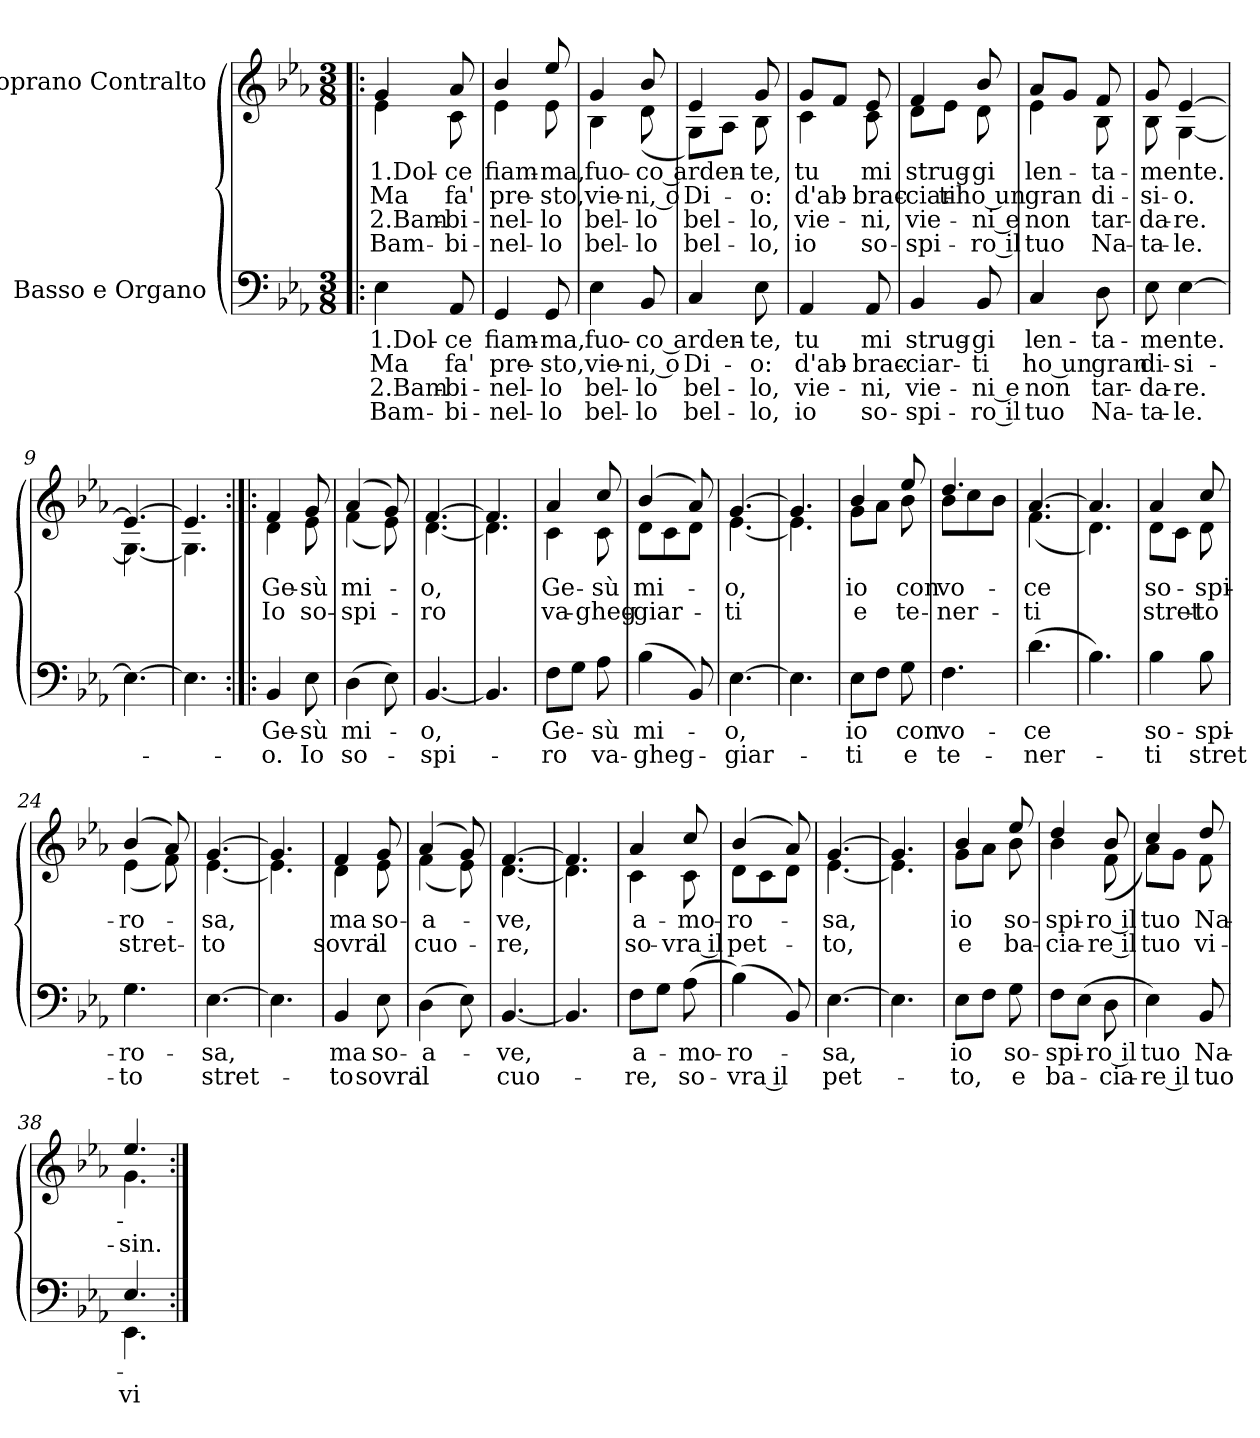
**kern	**text	**text	**text	**text	**kern	**text	**text	**text	**text
*part2	*part2	*part2	*part2	*part2	*part1	*part1	*part1	*part1	*part1
*staff2	*staff2	*staff2	*staff2	*staff2	*staff1	*staff1	*staff1	*staff1	*staff1
*I"Basso e Organo	*	*	*	*	*I"Soprano Contralto	*	*	*	*
*clefF4	*	*	*	*	*clefG2	*	*	*	*
*k[b-e-a-]	*	*	*	*	*k[b-e-a-]	*	*	*	*
*E-:	*	*	*	*	*E-:	*	*	*	*
*M3/8	*	*	*	*	*M3/8	*	*	*	*
=1!|:	=1!|:	=1!|:	=1!|:	=1!|:	=1!|:	=1!|:	=1!|:	=1!|:	=1!|:
!	!LO:LY:a:rj	!LO:LY:a:rj	!LO:LY:a:rj	!LO:LY:a:rj	!	!LO:LY:b:rj	!LO:LY:b:rj	!LO:LY:b:rj	!LO:LY:b:rj
*	*	*	*	*	*^	*	*	*	*
4E-\	1.Dol-	Ma	2.Bam-	Bam-	4g/	4e-\	1.Dol-	Ma	2.Bam-	Bam-
!	!LO:LY:a	!LO:LY:a	!LO:LY:a	!LO:LY:a	!	!	!LO:LY:b	!LO:LY:b	!LO:LY:b	!LO:LY:b
8AA-/	-ce	fa'	-bi-	-bi-	8a-/	8c\	-ce	fa'	-bi-	-bi-
=2	=2	=2	=2	=2	=2	=2	=2	=2	=2	=2
!	!LO:LY:a	!LO:LY:a	!LO:LY:a	!LO:LY:a	!	!	!LO:LY:b	!LO:LY:b	!LO:LY:b	!LO:LY:b
4GG</	fiam-	pre-	-nel-	-nel-	4b-/	4e-\	fiam-	pre-	-nel-	-nel-
!	!LO:LY:a	!LO:LY:a	!LO:LY:a	!LO:LY:a	!	!	!LO:LY:b	!LO:LY:b	!LO:LY:b	!LO:LY:b
8GG/	-ma,	-sto,	-lo	-lo	8ee-/	8e-\	-ma,	-sto,	-lo	-lo
=3	=3	=3	=3	=3	=3	=3	=3	=3	=3	=3
!	!LO:LY:a	!LO:LY:a	!LO:LY:a	!LO:LY:a	!	!	!LO:LY:b	!LO:LY:b	!LO:LY:b	!LO:LY:b
4E-\	fuo-	vie-	bel-	bel-	4g/	4B-\	fuo-	vie-	bel-	bel-
!	!LO:LY:a:rj	!LO:LY:a:rj	!LO:LY:a:rj	!LO:LY:a:rj	!	!	!LO:LY:b:rj	!LO:LY:b:rj	!LO:LY:b:rj	!LO:LY:b:rj
8BB-/	-co arden-	-ni, o	-lo	-lo	8b-/	(<8d\	-co arden-	-ni, o	-lo	-lo
=4	=4	=4	=4	=4	=4	=4	=4	=4	=4	=4
!	!	!LO:LY:a	!LO:LY:a	!LO:LY:a	!	!	!	!LO:LY:b	!LO:LY:b	!LO:LY:b
4C/	.	Di-	bel-	bel-	4e-/	8G\L)	.	Di-	bel-	bel-
.	.	.	.	.	.	8A-\J	.	.	.	.
!	!LO:LY:a	!LO:LY:a	!LO:LY:a	!LO:LY:a	!	!	!LO:LY:b	!LO:LY:b	!LO:LY:b	!LO:LY:b
8E-\	-te,	-o:	-lo,	-lo,	8g/	8B-\	-te,	-o:	-lo,	-lo,
=5	=5	=5	=5	=5	=5	=5	=5	=5	=5	=5
!	!LO:LY:a	!LO:LY:a	!LO:LY:a	!LO:LY:a	!	!	!LO:LY:b	!LO:LY:b	!LO:LY:b	!LO:LY:b
4AA-/	tu	d'ab-	vie-	io	8g/L	4c\	tu	d'ab-	vie-	io
.	.	.	.	.	8f/J	.	.	.	.	.
!	!LO:LY:a	!LO:LY:a	!LO:LY:a	!LO:LY:a	!	!	!LO:LY:b	!LO:LY:b	!LO:LY:b	!LO:LY:b
8AA-</	mi	-brac-	-ni,	so-	8e-/	8c\	mi	-brac-	-ni,	so-
=6	=6	=6	=6	=6	=6	=6	=6	=6	=6	=6
!	!LO:LY:a	!LO:LY:a	!LO:LY:a	!LO:LY:a	!	!	!LO:LY:b	!LO:LY:b	!LO:LY:b	!LO:LY:b
4BB-/	strug-	-ciar-	vie-	-spi-	4f/	8d\L	strug-	-ciar-	vie-	-spi-
!	!	!	!	!	!	!	!	!LO:LY:b	!	!
.	.	.	.	.	.	8e-\J	.	ti	.	.
!	!LO:LY:a	!LO:LY:a	!LO:LY:a	!LO:LY:a	!	!	!LO:LY:b	!LO:LY:b	!LO:LY:b	!LO:LY:b
8BB-/	-gi	-ti	-ni e	-ro il	8b-/	8d\	-gi	-ho un	-ni e	-ro il
=7	=7	=7	=7	=7	=7	=7	=7	=7	=7	=7
!	!LO:LY:a	!LO:LY:a	!LO:LY:a	!LO:LY:a	!	!	!LO:LY:b	!LO:LY:b	!LO:LY:b	!LO:LY:b
4C/	len-	ho un	non	tuo	8a-/L	4e-\	len-	gran	non	tuo
.	.	.	.	.	8g/J	.	.	.	.	.
!	!LO:LY:a	!LO:LY:a	!LO:LY:a	!LO:LY:a	!	!	!LO:LY:b	!LO:LY:b	!LO:LY:b	!LO:LY:b
8D>\	-ta-	gran	tar-	Na-	8f/	8B-\	-ta-	di-	tar-	Na-
=8	=8	=8	=8	=8	=8	=8	=8	=8	=8	=8
!	!LO:LY:a	!LO:LY:a	!LO:LY:a	!LO:LY:a	!	!	!LO:LY:b	!LO:LY:b	!LO:LY:b	!LO:LY:b
8E-\	-mente.	di-	-da-	-ta-	8g/	8B-\	-mente.	-si-	-da-	-ta-
!	!	!LO:LY:a	!LO:LY:a	!LO:LY:a	!	!	!	!LO:LY:b	!LO:LY:b	!LO:LY:b
[>4E-\	.	-si-	-re.	-le.	[>4e-/	[<4G\	.	-o.	-re.	-le.
=9	=9	=9	=9	=9	=9	=9	=9	=9	=9	=9
4.E-\_	.	.	.	.	4.e-/_	4.G\_	.	.	.	.
=10	=10	=10	=10	=10	=10	=10	=10	=10	=10	=10
4.E-\]	.	.	.	.	4.e-/]	4.G\]	.	.	.	.
!!LO:LB:g=z	!!
=11:|!|:	=11:|!|:	=11:|!|:	=11:|!|:	=11:|!|:	=11:|!|:	=11:|!|:	=11:|!|:	=11:|!|:	=11:|!|:	=11:|!|:
!	!LO:LY:a	!LO:LY:a	!	!	!	!	!LO:LY:b	!LO:LY:b	!	!
4BB-/	Ge-	-o.	.	.	4f/	4d\	Ge-	Io	.	.
!	!LO:LY:a	!LO:LY:a	!	!	!	!	!LO:LY:b	!LO:LY:b	!	!
8E-\	-sù	Io	.	.	8g/	8e-\	-sù	so-	.	.
=12	=12	=12	=12	=12	=12	=12	=12	=12	=12	=12
!	!LO:LY:a	!LO:LY:a	!	!	!	!	!LO:LY:b	!LO:LY:b	!	!
(>4D>\	mi-	so-	.	.	(4a-/	(<4f\	mi-	-spi-	.	.
8E-\)	.	.	.	.	8g/)	8e-\)	.	.	.	.
=13	=13	=13	=13	=13	=13	=13	=13	=13	=13	=13
!	!LO:LY:a	!LO:LY:a	!	!	!	!	!LO:LY:b	!LO:LY:b	!	!
[<4.BB-/	-o,	-spi-	.	.	[>4.f/	[<4.d\	-o,	-ro	.	.
=14	=14	=14	=14	=14	=14	=14	=14	=14	=14	=14
4.BB-/]	.	.	.	.	4.f/]	4.d\]	.	.	.	.
=15	=15	=15	=15	=15	=15	=15	=15	=15	=15	=15
!	!LO:LY:a	!LO:LY:a	!	!	!	!	!LO:LY:b	!LO:LY:b	!	!
8F\L	Ge-	-ro	.	.	4a-/	4c\	Ge-	va-	.	.
8G\J	.	.	.	.	.	.	.	.	.	.
!	!LO:LY:a	!LO:LY:a	!	!	!	!	!LO:LY:b	!LO:LY:b	!	!
8A-\	-sù	va-	.	.	8cc/	8c\	-sù	-gheg-	.	.
=16	=16	=16	=16	=16	=16	=16	=16	=16	=16	=16
!	!LO:LY:a	!LO:LY:a	!	!	!	!	!LO:LY:b	!LO:LY:b	!	!
(>4B-\	mi-	-gheg-	.	.	(4b-/	8d\L	mi-	-giar-	.	.
.	.	.	.	.	.	8c\	.	.	.	.
8BB-/)	.	.	.	.	8a-/)	8d\J	.	.	.	.
=17	=17	=17	=17	=17	=17	=17	=17	=17	=17	=17
!	!LO:LY:a	!LO:LY:a	!	!	!	!	!LO:LY:b	!LO:LY:b	!	!
[>4.E-\	-o,	-giar-	.	.	[>4.g/	[<4.e-\	-o,	-ti	.	.
=18	=18	=18	=18	=18	=18	=18	=18	=18	=18	=18
4.E-\]	.	.	.	.	4.g/]	4.e-\]	.	.	.	.
=19	=19	=19	=19	=19	=19	=19	=19	=19	=19	=19
!	!LO:LY:a	!LO:LY:a	!	!	!	!	!LO:LY:b	!LO:LY:b	!	!
8E-\L	io	-ti	.	.	4b-/	8g\L	io	e	.	.
8F\J	.	.	.	.	.	8a-\J	.	.	.	.
!	!LO:LY:a	!LO:LY:a	!	!	!	!	!LO:LY:b	!LO:LY:b	!	!
8G>\	con	e	.	.	8ee-/	8b-\	con	te-	.	.
=20	=20	=20	=20	=20	=20	=20	=20	=20	=20	=20
!	!LO:LY:a	!LO:LY:a	!	!	!	!	!LO:LY:b	!LO:LY:b	!	!
4.F>\	vo-	te-	.	.	4.dd>/	8b-\L	vo-	-ner-	.	.
.	.	.	.	.	.	8cc\	.	.	.	.
.	.	.	.	.	.	8b-\J	.	.	.	.
=21	=21	=21	=21	=21	=21	=21	=21	=21	=21	=21
!	!LO:LY:a	!LO:LY:a	!	!	!	!	!LO:LY:b	!LO:LY:b	!	!
(>4.d\	-ce	-ner-	.	.	[>4.a-/	(<4.f\	-ce	-ti	.	.
=22	=22	=22	=22	=22	=22	=22	=22	=22	=22	=22
4.B-\)	.	.	.	.	4.a-/]	4.d\)	.	.	.	.
=23	=23	=23	=23	=23	=23	=23	=23	=23	=23	=23
!	!LO:LY:a	!LO:LY:a	!	!	!	!	!LO:LY:b	!LO:LY:b	!	!
4B-\	so-	-ti	.	.	4a-/	8d\L	so-	stret-	.	.
.	.	.	.	.	.	8c\J	.	.	.	.
!	!LO:LY:a	!LO:LY:a	!	!	!	!	!LO:LY:b	!LO:LY:b	!	!
8B-\	-spi-	stret-	.	.	8cc/	8d\	-spi-	-to	.	.
=24	=24	=24	=24	=24	=24	=24	=24	=24	=24	=24
!	!LO:LY:a	!LO:LY:a	!	!	!	!	!LO:LY:b	!LO:LY:b	!	!
4.G>\	-ro-	-to	.	.	(4b-/	(<4e-\	-ro-	stret-	.	.
.	.	.	.	.	8a-/)	8f\)	.	.	.	.
!!LO:LB:g=z	!!
=25	=25	=25	=25	=25	=25	=25	=25	=25	=25	=25
!	!LO:LY:a	!LO:LY:a	!	!	!	!	!LO:LY:b	!LO:LY:b	!	!
[>4.E-\	-sa,	stret-	.	.	[>4.g/	[<4.e-\	-sa,	-to	.	.
=26	=26	=26	=26	=26	=26	=26	=26	=26	=26	=26
4.E-\]	.	.	.	.	4.g/]	4.e-\]	.	.	.	.
=27	=27	=27	=27	=27	=27	=27	=27	=27	=27	=27
!	!LO:LY:a	!LO:LY:a	!	!	!	!	!LO:LY:b	!LO:LY:b	!	!
4BB-/	ma	-to	.	.	4f/	4d\	ma	sovra	.	.
!	!LO:LY:a	!LO:LY:a	!	!	!	!	!LO:LY:b	!LO:LY:b	!	!
8E-\	so-	sovra	.	.	8g/	8e-\	so-	il	.	.
=28	=28	=28	=28	=28	=28	=28	=28	=28	=28	=28
!	!LO:LY:a	!LO:LY:a	!	!	!	!	!LO:LY:b	!LO:LY:b	!	!
(>4D>\	-a-	il	.	.	(4a-/	(<4f\	-a-	cuo-	.	.
8E-\)	.	.	.	.	8g/)	8e-\)	.	.	.	.
=29	=29	=29	=29	=29	=29	=29	=29	=29	=29	=29
!	!LO:LY:a	!LO:LY:a	!	!	!	!	!LO:LY:b	!LO:LY:b	!	!
[<4.BB-/	-ve,	cuo-	.	.	[>4.f/	[<4.d\	-ve,	-re,	.	.
=30	=30	=30	=30	=30	=30	=30	=30	=30	=30	=30
4.BB-/]	.	.	.	.	4.f/]	4.d\]	.	.	.	.
=31	=31	=31	=31	=31	=31	=31	=31	=31	=31	=31
!	!LO:LY:a	!LO:LY:a	!	!	!	!	!LO:LY:b	!LO:LY:b	!	!
8F\L	a-	-re,	.	.	4a-/	4c\	a-	so-	.	.
8G\J	.	.	.	.	.	.	.	.	.	.
!	!LO:LY:a	!LO:LY:a	!	!	!	!	!LO:LY:b	!LO:LY:b	!	!
(>8A-\	-mo-	so-	.	.	8cc/	8c\	-mo-	-vra il	.	.
=32	=32	=32	=32	=32	=32	=32	=32	=32	=32	=32
!	!LO:LY:a	!LO:LY:a	!	!	!	!	!LO:LY:b	!LO:LY:b	!	!
(>4B-\)	-ro-	-vra il	.	.	(4b-/	8d\L	-ro-	pet-	.	.
.	.	.	.	.	.	8c\	.	.	.	.
8BB-/)	.	.	.	.	8a-/)	8d\J	.	.	.	.
=33	=33	=33	=33	=33	=33	=33	=33	=33	=33	=33
!	!LO:LY:a	!LO:LY:a	!	!	!	!	!LO:LY:b	!LO:LY:b	!	!
[>4.E-\	-sa,	pet-	.	.	[>4.g/	[<4.e-\	-sa,	-to,	.	.
=34	=34	=34	=34	=34	=34	=34	=34	=34	=34	=34
4.E-\]	.	.	.	.	4.g/]	4.e-\]	.	.	.	.
=35	=35	=35	=35	=35	=35	=35	=35	=35	=35	=35
!	!LO:LY:a	!LO:LY:a	!	!	!	!	!LO:LY:b	!LO:LY:b	!	!
8E-\L	io	-to,	.	.	4b-/	8g\L	io	e	.	.
8F\J	.	.	.	.	.	8a-\J	.	.	.	.
!	!LO:LY:a	!LO:LY:a	!	!	!	!	!LO:LY:b	!LO:LY:b	!	!
8G>\	so-	e	.	.	8ee->/	8b-\	so-	ba-	.	.
=36	=36	=36	=36	=36	=36	=36	=36	=36	=36	=36
!	!LO:LY:a	!LO:LY:a	!	!	!	!	!LO:LY:b	!LO:LY:b	!	!
8F\L	-spi-	ba-	.	.	4dd/	4b-\	-spi-	-cia-	.	.
(>8E-\J	.	.	.	.	.	.	.	.	.	.
!	!LO:LY:a:rj	!LO:LY:a:rj	!	!	!	!	!LO:LY:b:rj	!LO:LY:b:rj	!	!
8D>\	-ro il	-cia-	.	.	8b-/	(<8f\	-ro il	-re il	.	.
=37	=37	=37	=37	=37	=37	=37	=37	=37	=37	=37
!	!LO:LY:a	!LO:LY:a	!	!	!	!	!LO:LY:b	!LO:LY:b	!	!
4E->\)	tuo	-re il	.	.	4cc/	8a-\L)	tuo	tuo	.	.
.	.	.	.	.	.	8g\J	.	.	.	.
!	!LO:LY:a	!LO:LY:a	!	!	!	!	!LO:LY:b	!LO:LY:b	!	!
8BB-/	Na-	tuo	.	.	8dd/	8f\	Na-	vi-	.	.
=38	=38	=38	=38	=38	=38	=38	=38	=38	=38	=38
!	!	!LO:LY:a	!	!	!	!	!	!LO:LY:b	!	!
*^	*	*	*	*	*	*	*	*	*	*
4.E-/	4.EE-\	.	vi-	.	.	4.ee-/	4.g\	.	-sin.	.	.
*v	*v	*	*	*	*	*	*	*	*	*	*
*	*	*	*	*	*v	*v	*	*	*	*
=:|!	=:|!	=:|!	=:|!	=:|!	=:|!	=:|!	=:|!	=:|!	=:|!
*-	*-	*-	*-	*-	*-	*-	*-	*-	*-
